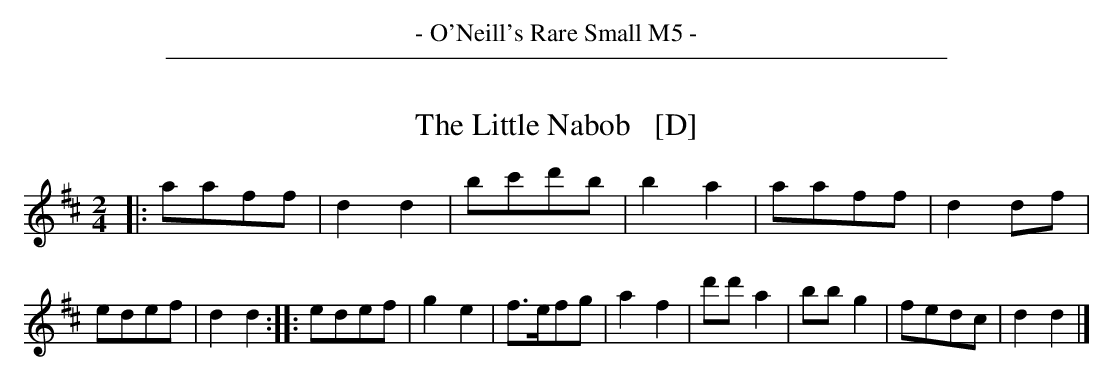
X:1
T: The Little Nabob   [D]
M: 2/4
L: 1/8
K: D
|:\
aaff | d2d2 | bc'd'b | b2a2 | aaff   | d2df | edef | d2d2 ::\
edef | g2e2 | f>efg  | a2f2 | d'd'a2 | bbg2 | fedc | d2d2 |]
